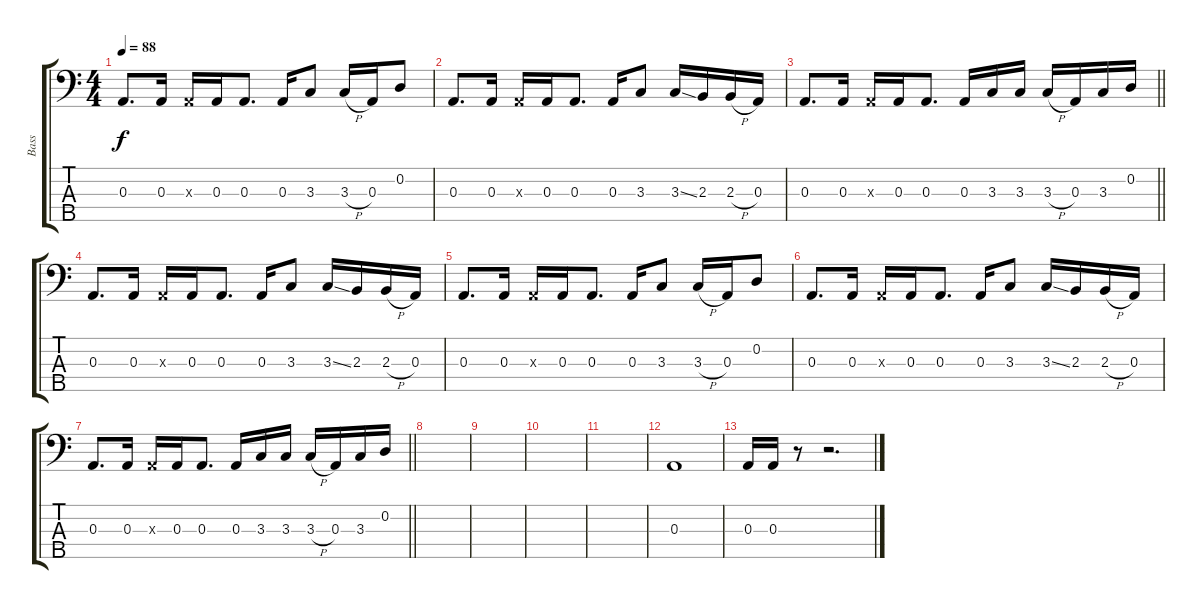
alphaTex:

\track ("Bass" "Bass") {instrument electricbassfinger}
\staff {score tabs}
\tuning (G2 D2 A1 E1 B0) {hide}
\ts (4 4)
\tempo 88
\clef f4
\ks c
0.3.8{d dy f} 0.3.16 0.3{x}.16 0.3.16 0.3.8{d} 0.3.16 3.3.8 3.3{h}.16 0.3.16 0.2.8 |
0.3.8{d} 0.3.16 0.3{x}.16 0.3.16 0.3.8{d} 0.3.16 3.3.8 3.3{ss}.16 2.3.16 2.3{h}.16 0.3.16 |
\barLineRight lightlight
0.3.8{d} 0.3.16 0.3{x}.16 0.3.16 0.3.8{d} 0.3.16 3.3.16 3.3.16 3.3{h}.16 0.3.16 3.3.16 0.2.16 |
0.3.8{d} 0.3.16 0.3{x}.16 0.3.16 0.3.8{d} 0.3.16 3.3.8 3.3{ss}.16 2.3.16 2.3{h}.16 0.3.16 |
0.3.8{d} 0.3.16 0.3{x}.16 0.3.16 0.3.8{d} 0.3.16 3.3.8 3.3{h}.16 0.3.16 0.2.8 |
0.3.8{d} 0.3.16 0.3{x}.16 0.3.16 0.3.8{d} 0.3.16 3.3.8 3.3{ss}.16 2.3.16 2.3{h}.16 0.3.16 |
\barLineRight lightlight
0.3.8{d} 0.3.16 0.3{x}.16 0.3.16 0.3.8{d} 0.3.16 3.3.16 3.3.16 3.3{h}.16 0.3.16 3.3.16 0.2.16 |
|
|
|
|
0.3.1 |
0.3.16 0.3.16 r.8 r.2{d}
